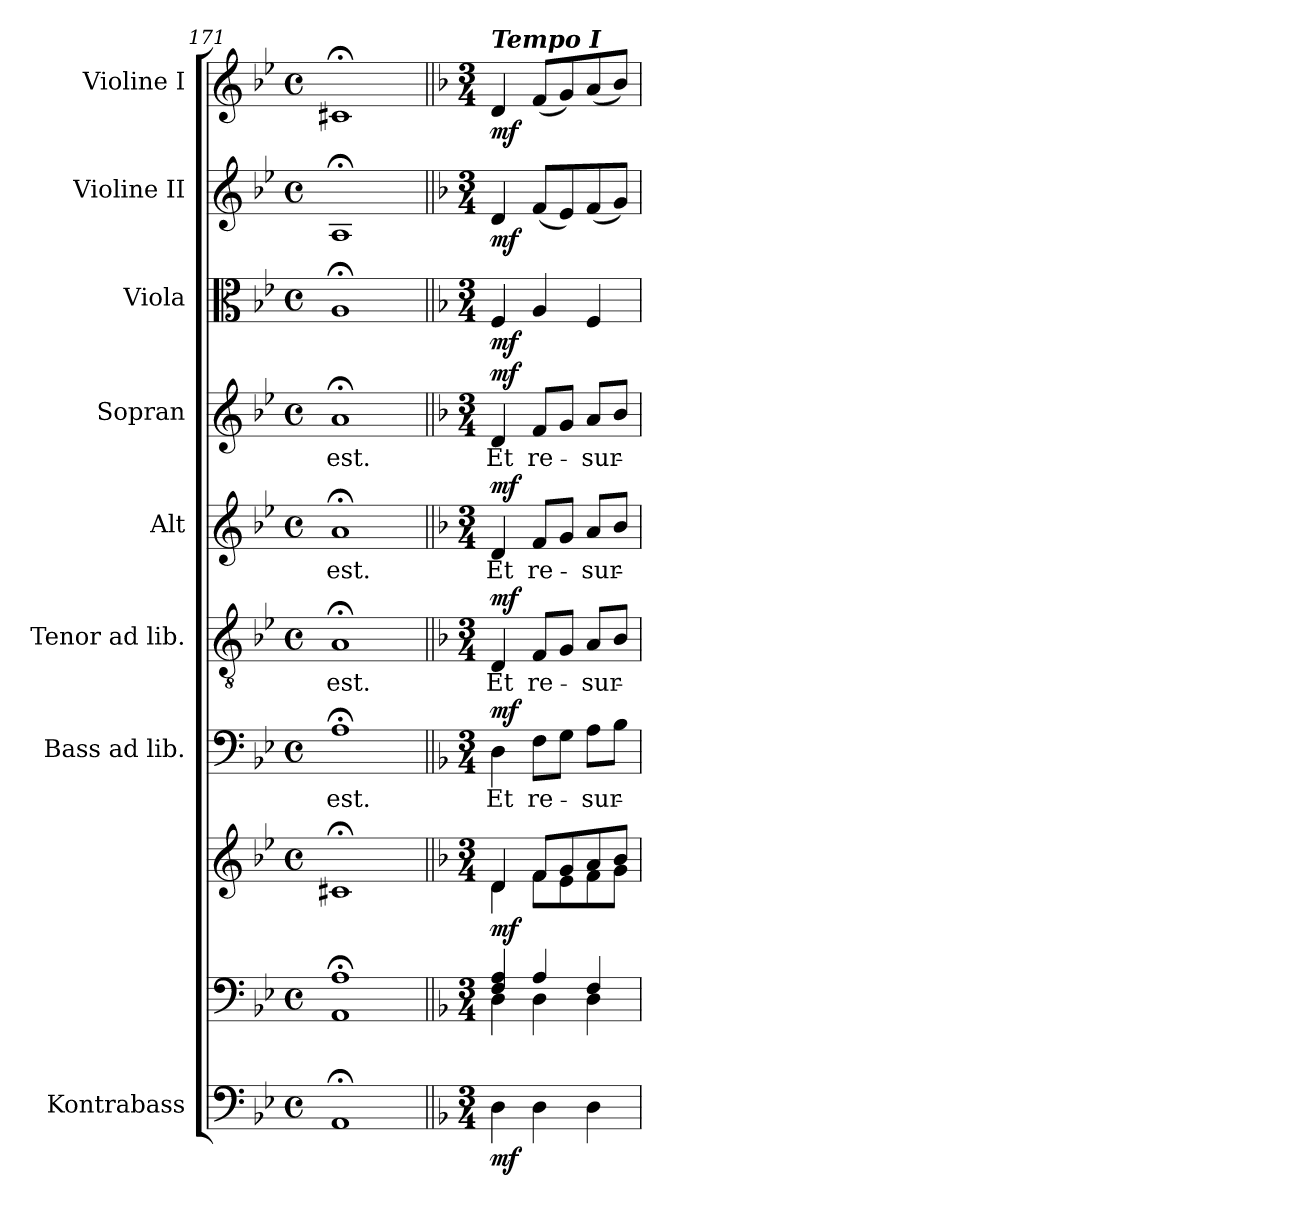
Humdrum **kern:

**kern	**dynam	**kern	**kern	**dynam	**kern	**text	**dynam	**kern	**text	**dynam	**kern	**text	**dynam	**kern	**text	**dynam	**kern	**dynam	**kern	**dynam	**kern	**dynam
*part9	*part9	*part8	*part8	*part8	*part7	*part7	*part7	*part6	*part6	*part6	*part5	*part5	*part5	*part4	*part4	*part4	*part3	*part3	*part2	*part2	*part1	*part1
*staff10	*staff10	*staff9	*staff8	*staff8/9	*staff7	*staff7	*staff7	*staff6	*staff6	*staff6	*staff5	*staff5	*staff5	*staff4	*staff4	*staff4	*staff3	*staff3	*staff2	*staff2	*staff1	*staff1
*I"Kontrabass	*	*	*	*	*I"Bass ad lib.	*	*	*I"Tenor ad lib.	*	*	*I"Alt	*	*	*I"Sopran	*	*	*I"Viola	*	*I"Violine II	*	*I"Violine I	*
*I'Kb.	*	*	*	*	*I'B.	*	*	*I'T.	*	*	*I'A.	*	*	*I'S.	*	*	*I'Vla.	*	*I'Vl. II	*	*I'Vl. I	*
*clefF4	*	*clefF4	*clefG2	*	*clefF4	*	*	*clefGv2	*	*	*clefG2	*	*	*clefG2	*	*	*clefC3	*	*clefG2	*	*clefG2	*
*ITrd7c12	*	*	*	*	*	*	*	*	*	*	*	*	*	*	*	*	*	*	*	*	*	*
*k[b-e-]	*	*k[b-e-]	*k[b-e-]	*	*k[b-e-]	*	*	*k[b-e-]	*	*	*k[b-e-]	*	*	*k[b-e-]	*	*	*k[b-e-]	*	*k[b-e-]	*	*k[b-e-]	*
*B-:	*	*B-:	*B-:	*	*B-:	*	*	*B-:	*	*	*B-:	*	*	*B-:	*	*	*B-:	*	*B-:	*	*B-:	*
*M4/4	*	*M4/4	*M4/4	*	*M4/4	*	*	*M4/4	*	*	*M4/4	*	*	*M4/4	*	*	*M4/4	*	*M4/4	*	*M4/4	*
*met(c)	*	*met(c)	*met(c)	*	*met(c)	*	*	*met(c)	*	*	*met(c)	*	*	*met(c)	*	*	*met(c)	*	*met(c)	*	*met(c)	*
=171	=171	=171	=171	=171	=171	=171	=171	=171	=171	=171	=171	=171	=171	=171	=171	=171	=171	=171	=171	=171	=171	=171
*	*	*^	*	*	*	*	*	*	*	*	*	*	*	*	*	*	*	*	*	*	*	*
!	!	!	!	!	!	!	!LO:LY:b	!	!	!LO:LY:b	!	!	!LO:LY:b	!	!	!LO:LY:b	!	!	!	!	!	!	!
1AAA;<	.	1A;	1AA	1c#X;<	.	1A;<	est.	.	1A;<	est.	.	1a;<	est.	.	1a;<	est.	.	1A;<	.	1A;<	.	1c#X;<	.
=172||	=172||	=172||	=172||	=172||	=172||	=172||	=172||	=172||	=172||	=172||	=172||	=172||	=172||	=172||	=172||	=172||	=172||	=172||	=172||	=172||	=172||	=172||	=172||
*k[b-]	*	*k[b-]	*	*k[b-]	*	*k[b-]	*	*	*k[b-]	*	*	*k[b-]	*	*	*k[b-]	*	*	*k[b-]	*	*k[b-]	*	*k[b-]	*
*F:	*	*F:	*	*F:	*	*F:	*	*	*F:	*	*	*F:	*	*	*F:	*	*	*F:	*	*F:	*	*F:	*
*M3/4	*	*M3/4	*	*M3/4	*	*M3/4	*	*	*M3/4	*	*	*M3/4	*	*	*M3/4	*	*	*M3/4	*	*M3/4	*	*M3/4	*
*	*	*	*	*^	*	*	*	*	*	*	*	*	*	*	*	*	*	*	*	*	*	*	*
!	!	!	!	!	!	!	!	!	!	!	!	!	!	!	!	!	!	!	!	!	!	!	!LO:TX:a:Bi:t=Tempo I	!
!	!LO:DY:b	!	!	!	!	!LO:DY:b	!	!LO:LY:b	!LO:DY:a	!	!LO:LY:b	!LO:DY:a	!	!LO:LY:b	!LO:DY:a	!	!LO:LY:b	!LO:DY:a	!	!LO:DY:b	!	!LO:DY:b	!	!LO:DY:b
4DD\	mf	4F/ 4A/	4D\	4d/	4d\	mf	4D\	Et	mf	4D/	Et	mf	4d/	Et	mf	4d/	Et	mf	4F/	mf	4d/	mf	4d/	mf
!	!	!	!	!	!	!	!	!LO:LY:b	!	!	!LO:LY:b	!	!	!LO:LY:b	!	!	!LO:LY:b	!	!	!	!	!	!	!
4DD\	.	4A/	4D\	8f/L	8f\L	.	8F\L	re-	.	8F/L	re-	.	8f/L	re-	.	8f/L	re-	.	4A/	.	(<8f/L	.	(<8f/L	.
.	.	.	.	8g/	8e\	.	8G\J	.	.	8G/J	.	.	8g/J	.	.	8g/J	.	.	.	.	8e/)	.	8g/)	.
!	!	!	!	!	!	!	!	!LO:LY:b	!	!	!LO:LY:b	!	!	!LO:LY:b	!	!	!LO:LY:b	!	!	!	!	!	!	!
4DD\	.	4F/	4D\	8a/	8f\	.	8A\L	-sur-	.	8A/L	-sur-	.	8a/L	-sur-	.	8a/L	-sur-	.	4F/	.	(<8f/	.	(<8a/	.
.	.	.	.	8b-/J	8g\J	.	8B-\J	.	.	8B-/J	.	.	8b-/J	.	.	8b-/J	.	.	.	.	8g/J)	.	8b-/J)	.
*	*	*v	*v	*	*	*	*	*	*	*	*	*	*	*	*	*	*	*	*	*	*	*	*	*
*	*	*	*v	*v	*	*	*	*	*	*	*	*	*	*	*	*	*	*	*	*	*	*	*
=	=	=	=	=	=	=	=	=	=	=	=	=	=	=	=	=	=	=	=	=	=	=
*-	*-	*-	*-	*-	*-	*-	*-	*-	*-	*-	*-	*-	*-	*-	*-	*-	*-	*-	*-	*-	*-	*-
